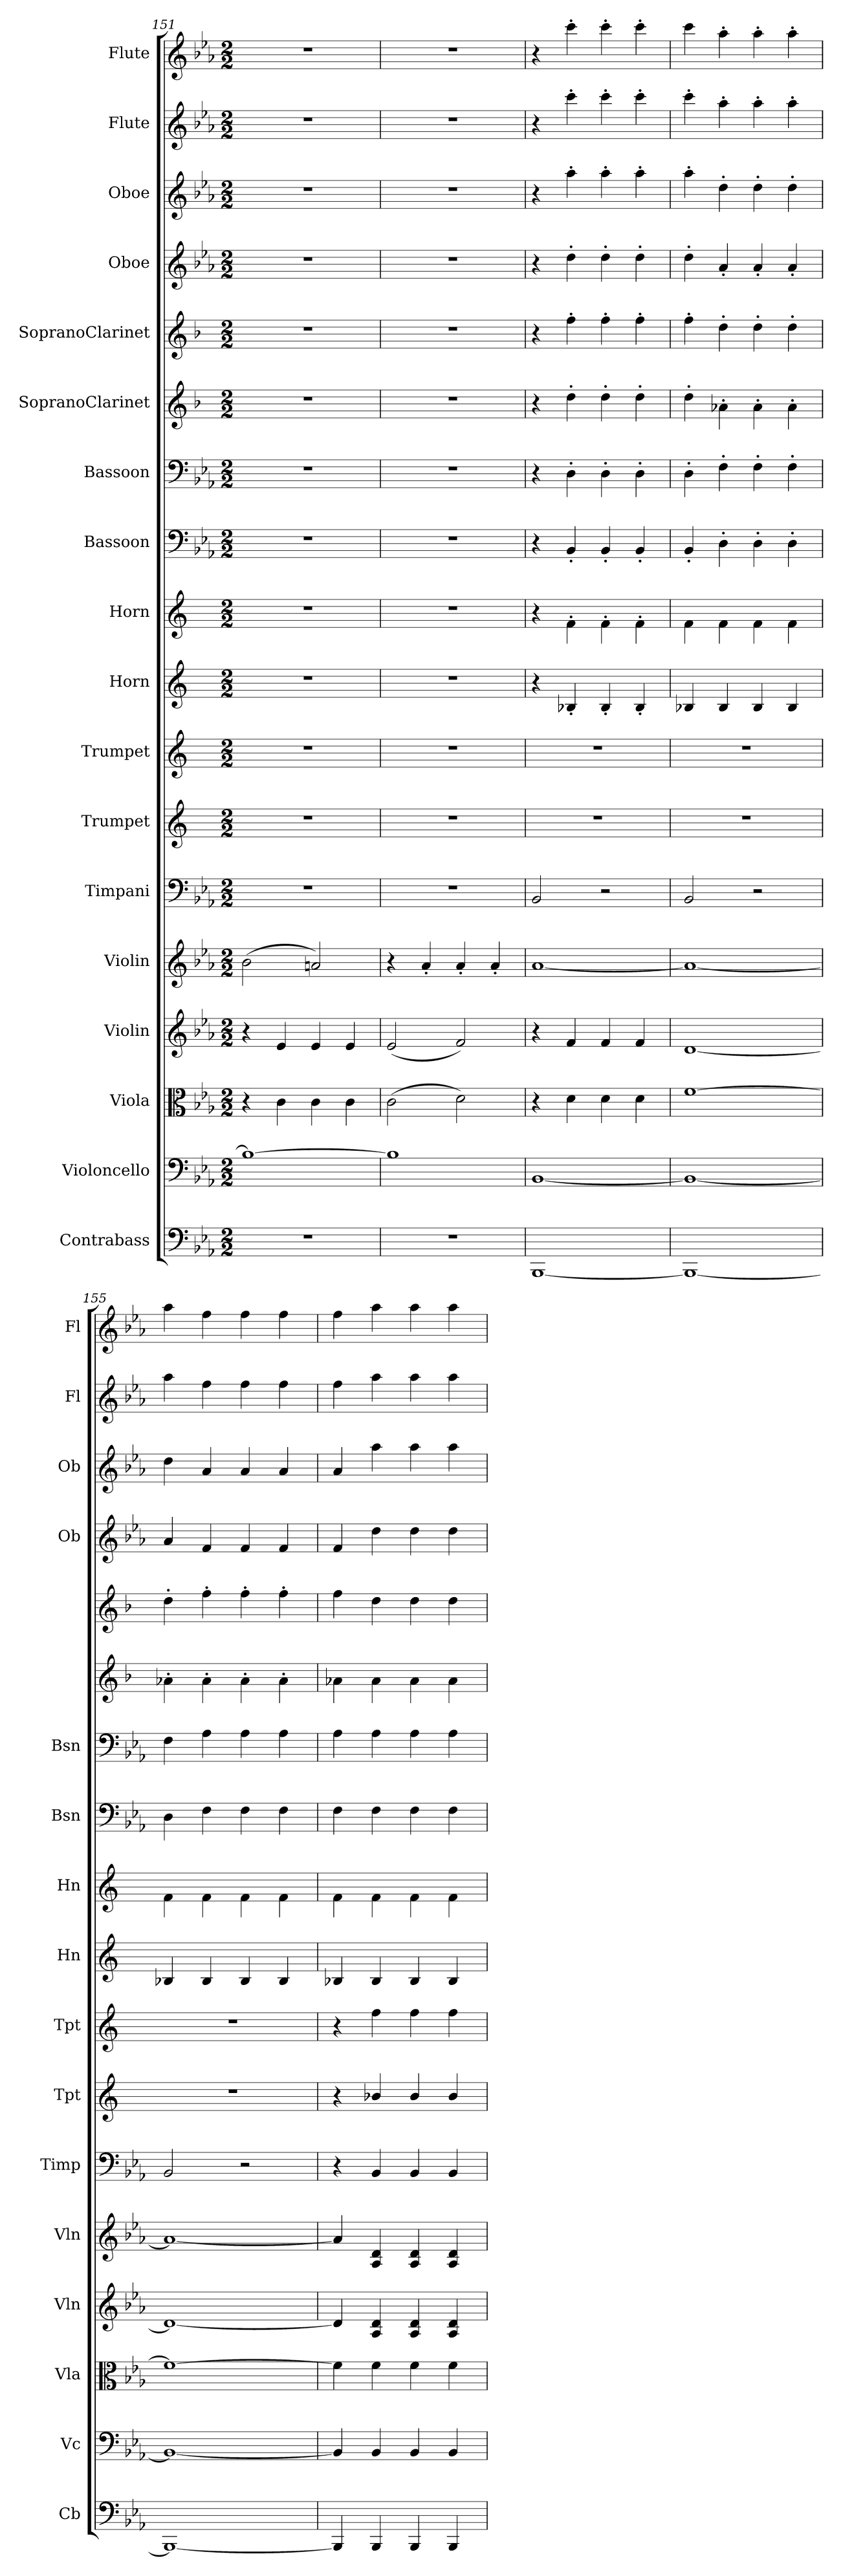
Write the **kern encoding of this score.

**kern	**kern	**kern	**kern	**kern	**kern	**kern	**kern	**kern	**kern	**kern	**kern	**kern	**kern	**kern	**kern	**kern	**kern
*part18	*part17	*part16	*part15	*part14	*part13	*part12	*part11	*part10	*part9	*part8	*part7	*part6	*part5	*part4	*part3	*part2	*part1
*staff18	*staff17	*staff16	*staff15	*staff14	*staff13	*staff12	*staff11	*staff10	*staff9	*staff8	*staff7	*staff6	*staff5	*staff4	*staff3	*staff2	*staff1
*I"Contrabass	*I"Violoncello	*I"Viola	*I"Violin	*I"Violin	*I"Timpani	*I"Trumpet	*I"Trumpet	*I"Horn	*I"Horn	*I"Bassoon	*I"Bassoon	*I"SopranoClarinet	*I"SopranoClarinet	*I"Oboe	*I"Oboe	*I"Flute	*I"Flute
*I'Cb	*I'Vc	*I'Vla	*I'Vln	*I'Vln	*I'Timp	*I'Tpt	*I'Tpt	*I'Hn	*I'Hn	*I'Bsn	*I'Bsn	*	*	*I'Ob	*I'Ob	*I'Fl	*I'Fl
*clefF4	*clefF4	*clefC3	*clefG2	*clefG2	*clefF4	*clefG2	*clefG2	*clefG2	*clefG2	*clefF4	*clefF4	*clefG2	*clefG2	*clefG2	*clefG2	*clefG2	*clefG2
*k[b-e-a-]	*k[b-e-a-]	*k[b-e-a-]	*k[b-e-a-]	*k[b-e-a-]	*k[b-e-a-]	*k[]	*k[]	*k[]	*k[]	*k[b-e-a-]	*k[b-e-a-]	*k[b-]	*k[b-]	*k[b-e-a-]	*k[b-e-a-]	*k[b-e-a-]	*k[b-e-a-]
*M2/2	*M2/2	*M2/2	*M2/2	*M2/2	*M2/2	*M2/2	*M2/2	*M2/2	*M2/2	*M2/2	*M2/2	*M2/2	*M2/2	*M2/2	*M2/2	*M2/2	*M2/2
=151	=151	=151	=151	=151	=151	=151	=151	=151	=151	=151	=151	=151	=151	=151	=151	=151	=151
1r	1B-\_	4r	4r	(2b-\	1r	1r	1r	1r	1r	1r	1r	1r	1r	1r	1r	1r	1r
.	.	4c\	4e-/	.	.	.	.	.	.	.	.	.	.	.	.	.	.
.	.	4c\	4e-/	2an/)	.	.	.	.	.	.	.	.	.	.	.	.	.
.	.	4c\	4e-/	.	.	.	.	.	.	.	.	.	.	.	.	.	.
=152	=152	=152	=152	=152	=152	=152	=152	=152	=152	=152	=152	=152	=152	=152	=152	=152	=152
1r	1B-\]	(2c\	(2e-/	4r	1r	1r	1r	1r	1r	1r	1r	1r	1r	1r	1r	1r	1r
.	.	.	.	4a-'/	.	.	.	.	.	.	.	.	.	.	.	.	.
.	.	2d\)	2f/)	4a-'/	.	.	.	.	.	.	.	.	.	.	.	.	.
.	.	.	.	4a-'/	.	.	.	.	.	.	.	.	.	.	.	.	.
=153	=153	=153	=153	=153	=153	=153	=153	=153	=153	=153	=153	=153	=153	=153	=153	=153	=153
[1BBB-/	[1BB-/	4r	4r	[1a-/	2BB-/	1r	1r	4r	4r	4r	4r	4r	4r	4r	4r	4r	4r
.	.	4d\	4f/	.	.	.	.	4B-X'/	4f'\	4BB-'/	4D'\	4dd'\	4ff'\	4dd'\	4aa-'\	4ccc'\	4ccc'\
.	.	4d\	4f/	.	2r	.	.	4B-'/	4f'\	4BB-'/	4D'\	4dd'\	4ff'\	4dd'\	4aa-'\	4ccc'\	4ccc'\
.	.	4d\	4f/	.	.	.	.	4B-'/	4f'\	4BB-'/	4D'\	4dd'\	4ff'\	4dd'\	4aa-'\	4ccc'\	4ccc'\
=154	=154	=154	=154	=154	=154	=154	=154	=154	=154	=154	=154	=154	=154	=154	=154	=154	=154
1BBB-/_	1BB-/_	[1f\	[1d/	1a-/_	2BB-/	1r	1r	4B-X/	4f\	4BB-'/	4D'\	4dd'\	4ff'\	4dd'\	4aa-'\	4ccc'\	4ccc\
.	.	.	.	.	.	.	.	4B-/	4f\	4D'\	4F'\	4a-X'\	4dd'\	4a-'/	4dd'\	4aa-'\	4aa-'\
.	.	.	.	.	2r	.	.	4B-/	4f\	4D'\	4F'\	4a-'\	4dd'\	4a-'/	4dd'\	4aa-'\	4aa-'\
.	.	.	.	.	.	.	.	4B-/	4f\	4D'\	4F'\	4a-'\	4dd'\	4a-'/	4dd'\	4aa-'\	4aa-'\
=155	=155	=155	=155	=155	=155	=155	=155	=155	=155	=155	=155	=155	=155	=155	=155	=155	=155
1BBB-/_	1BB-/_	1f\_	1d/_	1a-/_	2BB-/	1r	1r	4B-X/	4f\	4D\	4F\	4a-X'\	4dd'\	4a-/	4dd\	4aa-\	4aa-\
.	.	.	.	.	.	.	.	4B-/	4f\	4F\	4A-\	4a-'\	4ff'\	4f/	4a-/	4ff\	4ff\
.	.	.	.	.	2r	.	.	4B-/	4f\	4F\	4A-\	4a-'\	4ff'\	4f/	4a-/	4ff\	4ff\
.	.	.	.	.	.	.	.	4B-/	4f\	4F\	4A-\	4a-'\	4ff'\	4f/	4a-/	4ff\	4ff\
=156	=156	=156	=156	=156	=156	=156	=156	=156	=156	=156	=156	=156	=156	=156	=156	=156	=156
4BBB-/]	4BB-/]	4f\]	4d/]	4a-/]	4r	4r	4r	4B-X/	4f\	4F\	4A-\	4a-X\	4ff\	4f/	4a-/	4ff\	4ff\
4BBB-/	4BB-/	4f\	4A-/ 4d/	4A-/ 4d/	4BB-/	4b-X/	4ff\	4B-/	4f\	4F\	4A-\	4a-\	4dd\	4dd\	4aa-\	4aa-\	4aa-\
4BBB-/	4BB-/	4f\	4A-/ 4d/	4A-/ 4d/	4BB-/	4b-/	4ff\	4B-/	4f\	4F\	4A-\	4a-\	4dd\	4dd\	4aa-\	4aa-\	4aa-\
4BBB-/	4BB-/	4f\	4A-/ 4d/	4A-/ 4d/	4BB-/	4b-/	4ff\	4B-/	4f\	4F\	4A-\	4a-\	4dd\	4dd\	4aa-\	4aa-\	4aa-\
=	=	=	=	=	=	=	=	=	=	=	=	=	=	=	=	=	=
*-	*-	*-	*-	*-	*-	*-	*-	*-	*-	*-	*-	*-	*-	*-	*-	*-	*-
